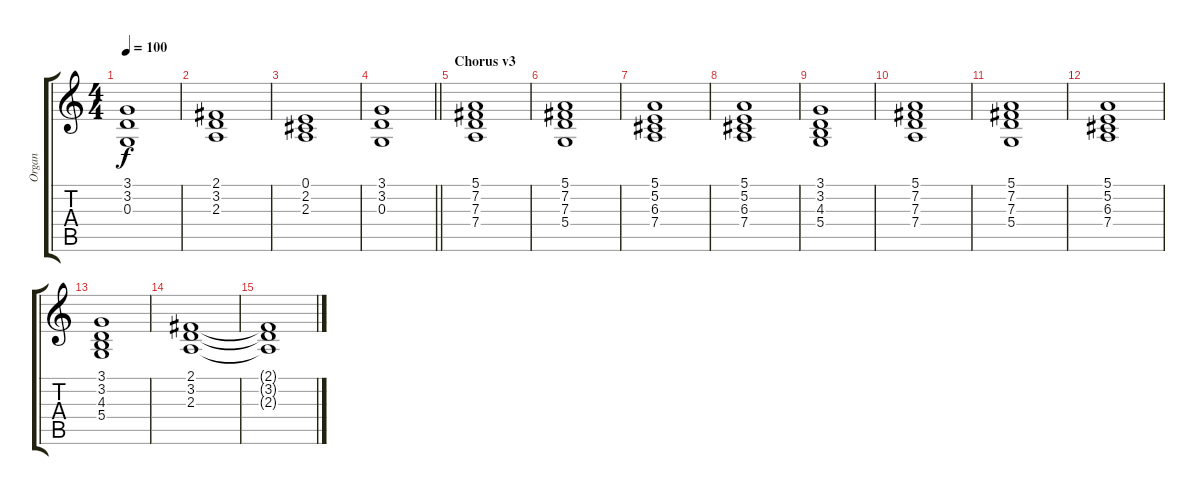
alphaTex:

\track ("Organ" "Organ") {instrument percussiveorgan}
\staff {score tabs}
\tuning (E4 B3 G3 D3 A2 E2) {hide}
\ts (4 4)
\tempo 100
\clef g2
\ks c
(3.1 3.2 0.3).1{dy f} |
(2.1 3.2 2.3).1 |
(0.1 2.2 2.3).1 |
\barLineRight lightlight
(3.1 3.2 0.3).1 |
\section ("" "Chorus v3")
(5.1 7.2 7.3 7.4).1 |
(5.1 7.2 7.3 5.4).1 |
(5.1 5.2 6.3 7.4).1 |
(5.1 5.2 6.3 7.4).1 |
(3.1 3.2 4.3 5.4).1 |
(5.1 7.2 7.3 7.4).1 |
(5.1 7.2 7.3 5.4).1 |
(5.1 5.2 6.3 7.4).1 |
(3.1 3.2 4.3 5.4).1 |
(2.1 3.2 2.3).1 |
(2.1{t} 3.2{t} 2.3{t}).1
